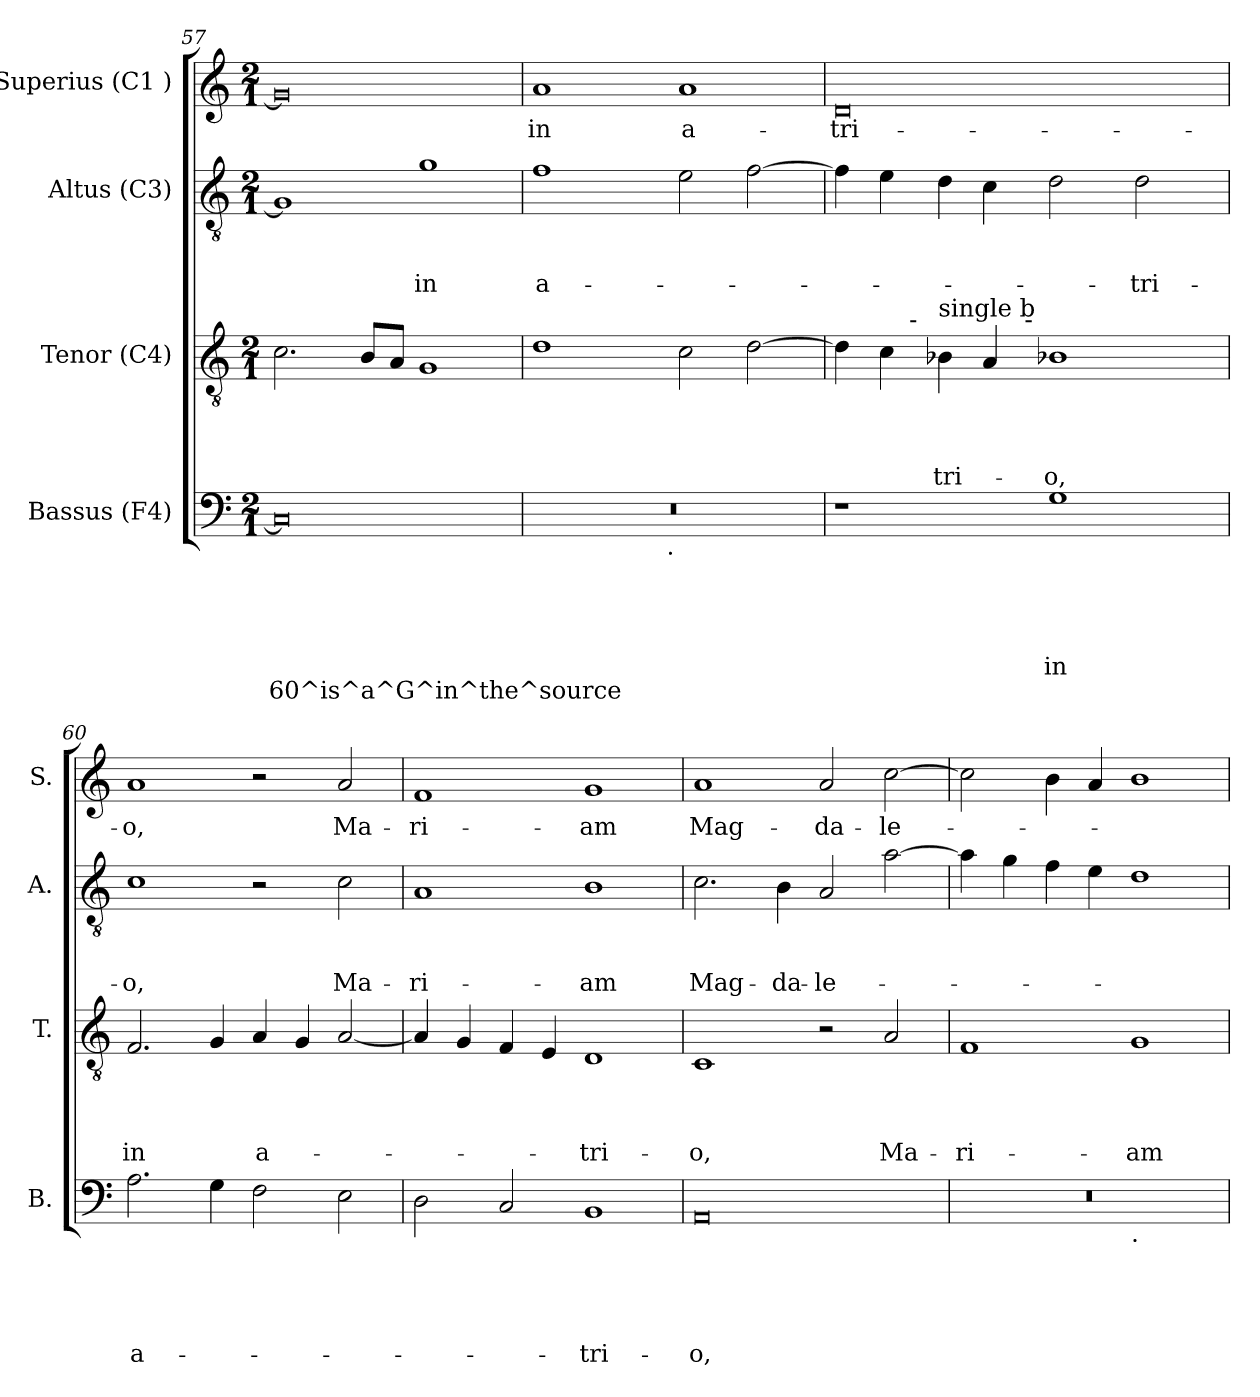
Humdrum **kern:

**kern	**text	**text	**text	**text	**text	**text	**kern	**text	**text	**text	**text	**kern	**text	**text	**text	**kern	**text
*part4	*part4	*part4	*part4	*part4	*part4	*part4	*part3	*part3	*part3	*part3	*part3	*part2	*part2	*part2	*part2	*part1	*part1
*staff4	*staff4	*staff4	*staff4	*staff4	*staff4	*staff4	*staff3	*staff3	*staff3	*staff3	*staff3	*staff2	*staff2	*staff2	*staff2	*staff1	*staff1
*I"Bassus (F4)	*	*	*	*	*	*	*I"Tenor (C4)	*	*	*	*	*I"Altus (C3)	*	*	*	*I"Superius (C1 )	*
*I'B.	*	*	*	*	*	*	*I'T.	*	*	*	*	*I'A.	*	*	*	*I'S.	*
*clefF4	*	*	*	*	*	*	*clefGv2	*	*	*	*	*clefGv2	*	*	*	*clefG2	*
*k[]	*	*	*	*	*	*	*k[]	*	*	*	*	*k[]	*	*	*	*k[]	*
*C:	*	*	*	*	*	*	*C:	*	*	*	*	*C:	*	*	*	*C:	*
*M2/1	*	*	*	*	*	*	*M2/1	*	*	*	*	*M2/1	*	*	*	*M2/1	*
=57	=57	=57	=57	=57	=57	=57	=57	=57	=57	=57	=57	=57	=57	=57	=57	=57	=57
!	!	!	!	!	!	!LO:LY:b:rj	!	!	!	!	!	!	!	!	!	!	!
0C]	.	.	.	.	.	60^is^a^G^in^the^source	2.c\	.	.	.	.	1G]	.	.	.	0g]	.
.	.	.	.	.	.	.	8B/L	.	.	.	.	.	.	.	.	.	.
.	.	.	.	.	.	.	8A/J	.	.	.	.	.	.	.	.	.	.
!	!	!	!	!	!	!	!	!	!	!	!	!	!	!	!LO:LY:b:rj	!	!
.	.	.	.	.	.	.	1G	.	.	.	.	1g	.	.	in	.	.
=58	=58	=58	=58	=58	=58	=58	=58	=58	=58	=58	=58	=58	=58	=58	=58	=58	=58
!	!	!	!	!	!	!	!	!	!	!	!	!	!	!	!LO:LY:b:rj	!	!LO:LY:b:rj
*^	*	*	*	*	*	*	*	*	*	*	*	*	*	*	*	*	*
0r	2ryy	.	.	.	.	.	.	1d	.	.	.	.	1f	.	.	a-	1a	in
.	4...ryy	.	.	.	.	.	.	.	.	.	.	.	.	.	.	.	.	.
!	!LO:TX:b:t=.	!	!	!	!	!	!	!	!	!	!	!	!	!	!	!	!	!
.	1ryy	.	.	.	.	.	.	.	.	.	.	.	.	.	.	.	.	.
!	!	!	!	!	!	!	!	!	!	!	!	!	!	!	!	!	!	!LO:LY:b:rj
.	.	.	.	.	.	.	.	2c\	.	.	.	.	2e\	.	.	.	1a	a-
.	.	.	.	.	.	.	.	[<2d\	.	.	.	.	[<2f\	.	.	.	.	.
.	32ryy	.	.	.	.	.	.	.	.	.	.	.	.	.	.	.	.	.
!!LO:LB:g=z
=59	=59	=59	=59	=59	=59	=59	=59	=59	=59	=59	=59	=59	=59	=59	=59	=59	=59	=59
!	!	!	!	!	!	!	!	!	!	!	!	!	!	!	!	!	!	!LO:LY:b:rj
*	*	*	*	*	*	*	*	*^	*	*	*	*	*	*	*	*	*	*
*v	*v	*	*	*	*	*	*	*	*^	*	*	*	*	*	*	*	*	*	*
1r	.	.	.	.	.	.	4d\]	4.ryy	2ryy	.	.	.	.	4f\]	.	.	.	0d	-tri-
.	.	.	.	.	.	.	4c\	.	.	.	.	.	.	4e\	.	.	.	.	.
!	!	!	!	!	!	!	!	!LO:TX:a:t=-	!	!	!	!	!	!	!	!	!	!	!
.	.	.	.	.	.	.	.	1ryy	.	.	.	.	.	.	.	.	.	.	.
!	!	!	!	!	!	!	!LO:TX:a:t=single b	!	!	!	!	!	!	!	!	!	!	!	!
!	!	!	!	!	!	!	!	!	!	!	!	!	!LO:LY:b:rj	!	!	!	!	!	!
.	.	.	.	.	.	.	4B-\	.	4ryy	.	.	.	-tri-	4d\	.	.	.	.	.
.	.	.	.	.	.	.	4A/	.	8ryy	.	.	.	.	4c\	.	.	.	.	.
.	.	.	.	.	.	.	.	.	32ryy	.	.	.	.	.	.	.	.	.	.
!	!	!	!	!	!	!	!	!	!LO:TX:a:t=-	!	!	!	!	!	!	!	!	!	!
.	.	.	.	.	.	.	.	.	1ryy	.	.	.	.	.	.	.	.	.	.
!	!	!	!	!	!LO:LY:b:rj	!	!	!	!	!	!	!	!LO:LY:b:rj	!	!	!	!	!	!
1G	.	.	.	.	in	.	1B-X	.	.	.	.	.	-o,	2d\	.	.	.	.	.
.	.	.	.	.	.	.	.	2ryy	.	.	.	.	.	.	.	.	.	.	.
!	!	!	!	!	!	!	!	!	!	!	!	!	!	!	!	!	!LO:LY:b:rj	!	!
.	.	.	.	.	.	.	.	.	.	.	.	.	.	2d\	.	.	-tri-	.	.
.	.	.	.	.	.	.	.	8ryy	.	.	.	.	.	.	.	.	.	.	.
.	.	.	.	.	.	.	.	.	16.ryy	.	.	.	.	.	.	.	.	.	.
=60	=60	=60	=60	=60	=60	=60	=60	=60	=60	=60	=60	=60	=60	=60	=60	=60	=60	=60	=60
!	!	!	!	!	!LO:LY:b:rj	!	!	!	!	!	!	!	!LO:LY:b:rj	!	!	!	!LO:LY:b:rj	!	!LO:LY:b:rj
*	*	*	*	*	*	*	*v	*v	*v	*	*	*	*	*	*	*	*	*	*
2.A\	.	.	.	.	a-	.	2.F/	.	.	.	in	1c	.	.	-o,	1a	-o,
4G\	.	.	.	.	.	.	4G/	.	.	.	.	.	.	.	.	.	.
!	!	!	!	!	!	!	!	!	!	!	!LO:LY:b:rj	!	!	!	!	!	!
2F\	.	.	.	.	.	.	4A/	.	.	.	a-	2r	.	.	.	2r	.
.	.	.	.	.	.	.	4G/	.	.	.	.	.	.	.	.	.	.
!	!	!	!	!	!	!	!	!	!	!	!	!	!	!	!LO:LY:b:rj	!	!LO:LY:b:rj
2E\	.	.	.	.	.	.	[<2A/	.	.	.	.	2c\	.	.	Ma-	2a/	Ma-
=61	=61	=61	=61	=61	=61	=61	=61	=61	=61	=61	=61	=61	=61	=61	=61	=61	=61
!	!	!	!	!	!	!	!	!	!	!	!	!	!	!	!LO:LY:b:rj	!	!LO:LY:b:rj
2D\	.	.	.	.	.	.	4A/]	.	.	.	.	1A	.	.	-ri-	1f	-ri-
.	.	.	.	.	.	.	4G/	.	.	.	.	.	.	.	.	.	.
2C/	.	.	.	.	.	.	4F/	.	.	.	.	.	.	.	.	.	.
.	.	.	.	.	.	.	4E/	.	.	.	.	.	.	.	.	.	.
!	!	!	!	!	!LO:LY:b:rj	!	!	!	!	!	!LO:LY:b:rj	!	!	!	!LO:LY:b:rj	!	!LO:LY:b:rj
1BB	.	.	.	.	-tri-	.	1D	.	.	.	-tri-	1B	.	.	-am	1g	-am
=62	=62	=62	=62	=62	=62	=62	=62	=62	=62	=62	=62	=62	=62	=62	=62	=62	=62
!	!	!	!	!	!LO:LY:b:rj	!	!	!	!	!	!LO:LY:b:rj	!	!	!	!LO:LY:b:rj	!	!LO:LY:b:rj
0AA	.	.	.	.	-o,	.	1C	.	.	.	-o,	2.c\	.	.	Mag-	1a	Mag-
!	!	!	!	!	!	!	!	!	!	!	!	!	!	!	!LO:LY:b:rj	!	!
.	.	.	.	.	.	.	.	.	.	.	.	4B\	.	.	-da-	.	.
!	!	!	!	!	!	!	!	!	!	!	!	!	!	!	!LO:LY:b:rj	!	!LO:LY:b:rj
.	.	.	.	.	.	.	2r	.	.	.	.	2A/	.	.	-le-	2a/	-da-
!	!	!	!	!	!	!	!	!	!	!	!LO:LY:b:rj	!	!	!	!	!	!LO:LY:b:rj
.	.	.	.	.	.	.	2A/	.	.	.	Ma-	[<2a\	.	.	.	[<2cc\	-le-
!!LO:LB:g=z
=63	=63	=63	=63	=63	=63	=63	=63	=63	=63	=63	=63	=63	=63	=63	=63	=63	=63
!	!	!	!	!	!	!	!	!	!	!	!LO:LY:b:rj	!	!	!	!	!	!
*^	*	*	*	*	*	*	*	*	*	*	*	*	*	*	*	*	*
0r	1ryy	.	.	.	.	.	.	1F	.	.	.	-ri-	4a\]	.	.	.	2cc\]	.
.	.	.	.	.	.	.	.	.	.	.	.	.	4g\	.	.	.	.	.
.	.	.	.	.	.	.	.	.	.	.	.	.	4f\	.	.	.	4b\	.
.	.	.	.	.	.	.	.	.	.	.	.	.	4e\	.	.	.	4a/	.
!	!LO:TX:b:t=.	!	!	!	!	!	!	!	!	!	!	!	!	!	!	!	!	!
!	!	!	!	!	!	!	!	!	!	!	!	!LO:LY:b:rj	!	!	!	!	!	!
.	1ryy	.	.	.	.	.	.	1G	.	.	.	-am	1d	.	.	.	1b	.
*v	*v	*	*	*	*	*	*	*	*	*	*	*	*	*	*	*	*	*
=	=	=	=	=	=	=	=	=	=	=	=	=	=	=	=	=	=
*-	*-	*-	*-	*-	*-	*-	*-	*-	*-	*-	*-	*-	*-	*-	*-	*-	*-
